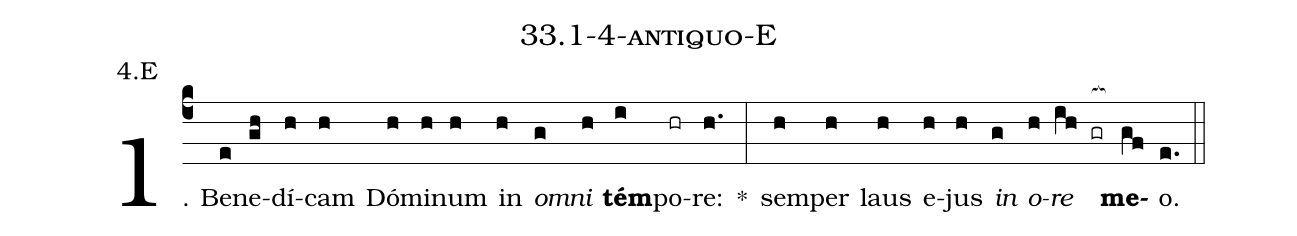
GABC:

name: 33.1-4-antiquo-E;
annotation: 4.E;
%%
(c4)1. Be(e)ne(gh)dí(h)cam(h) Dó(h)mi(h)num(h) in(h) <i>om</i>(g)<i>ni</i>(h) <b>tém</b>(i)po(hr)re:(h.) *(:) sem(h)per(h) laus(h) e(h)jus(h) <i>in</i>(g) <i>o</i>(h)<i>re</i>(ih gr[ocb:1{]) <b>me</b>(gf[ocb:0}])o.(e.) (::)
